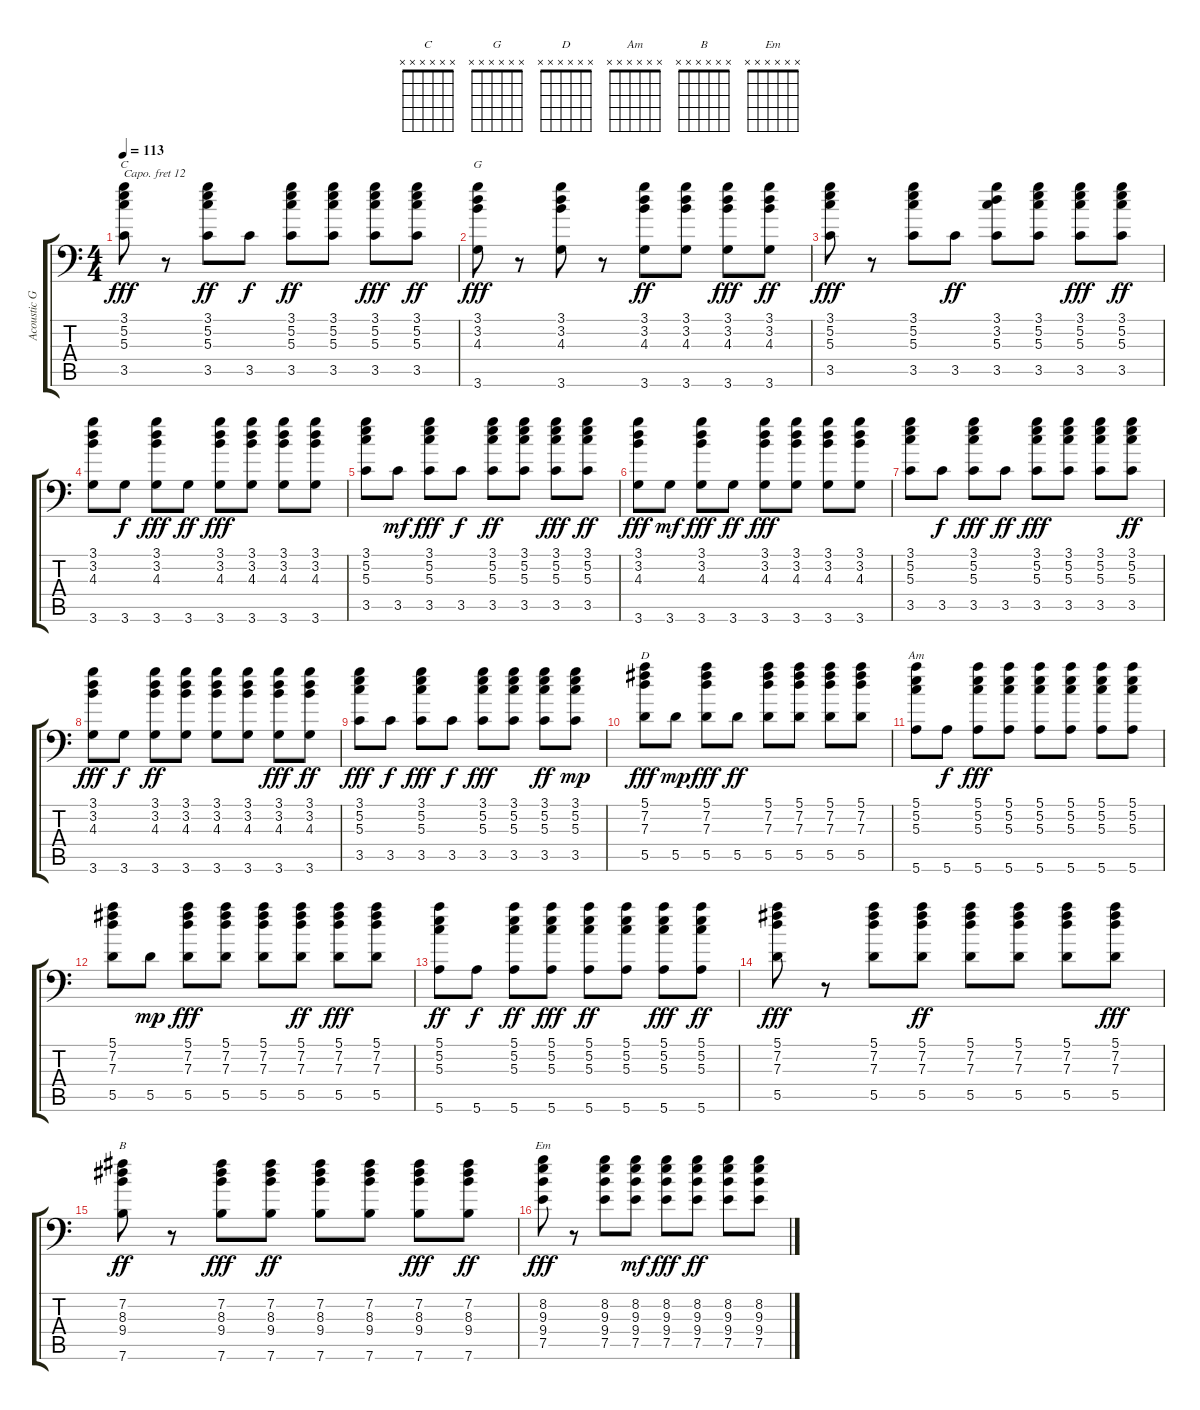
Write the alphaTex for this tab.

\track ("Acoustic Guitar" "Acoustic G") {instrument acousticguitarsteel}
\staff {score tabs}
\capo 12
\tuning (E3 B2 G2 D2 A1 E1) {hide}
\chord ("C" x x x x x x) {firstfret 0}
\chord ("G" x x x x x x) {firstfret 0}
\chord ("D" x x x x x x) {firstfret 0}
\chord ("Am" x x x x x x) {firstfret 0}
\chord ("B" x x x x x x) {firstfret 0}
\chord ("Em" x x x x x x) {firstfret 0}
\ts (4 4)
\tempo 113
\clef f4
\ks c
(3.1 5.2 5.3 3.5).8{ch "C" dy fff} r.8 (3.1 5.2 5.3 3.5).8{dy ff} 3.5.8{dy f} (3.1 5.2 5.3 3.5).8{dy ff} (3.1 5.2 5.3 3.5).8 (3.1 5.2 5.3 3.5).8{dy fff} (3.1 5.2 5.3 3.5).8{dy ff} |
(3.1 3.2 4.3 3.6).8{ch "G" dy fff} r.8 (3.1 3.2 4.3 3.6).8 r.8 (3.1 3.2 4.3 3.6).8{dy ff} (3.1 3.2 4.3 3.6).8 (3.1 3.2 4.3 3.6).8{dy fff} (3.1 3.2 4.3 3.6).8{dy ff} |
(3.1 5.2 5.3 3.5).8{dy fff} r.8 (3.1 5.2 5.3 3.5).8 3.5.8{dy ff} (3.1 3.2 5.3 3.5).8 (3.1 5.2 5.3 3.5).8 (3.1 5.2 5.3 3.5).8{dy fff} (3.1 5.2 5.3 3.5).8{dy ff} |
(3.1 3.2 4.3 3.6).8 3.6.8{dy f} (3.1 3.2 4.3 3.6).8{dy fff} 3.6.8{dy ff} (3.1 3.2 4.3 3.6).8{dy fff} (3.1 3.2 4.3 3.6).8 (3.1 3.2 4.3 3.6).8 (3.1 3.2 4.3 3.6).8 |
(3.1 5.2 5.3 3.5).8 3.5.8{dy mf} (3.1 5.2 5.3 3.5).8{dy fff} 3.5.8{dy f} (3.1 5.2 5.3 3.5).8{dy ff} (3.1 5.2 5.3 3.5).8 (3.1 5.2 5.3 3.5).8{dy fff} (3.1 5.2 5.3 3.5).8{dy ff} |
(3.1 3.2 4.3 3.6).8{dy fff} 3.6.8{dy mf} (3.1 3.2 4.3 3.6).8{dy fff} 3.6.8{dy ff} (3.1 3.2 4.3 3.6).8{dy fff} (3.1 3.2 4.3 3.6).8 (3.1 3.2 4.3 3.6).8 (3.1 3.2 4.3 3.6).8 |
(3.1 5.2 5.3 3.5).8 3.5.8{dy f} (3.1 5.2 5.3 3.5).8{dy fff} 3.5.8{dy ff} (3.1 5.2 5.3 3.5).8{dy fff} (3.1 5.2 5.3 3.5).8 (3.1 5.2 5.3 3.5).8 (3.1 5.2 5.3 3.5).8{dy ff} |
(3.1 3.2 4.3 3.6).8{dy fff} 3.6.8{dy f} (3.1 3.2 4.3 3.6).8{dy ff} (3.1 3.2 4.3 3.6).8 (3.1 3.2 4.3 3.6).8 (3.1 3.2 4.3 3.6).8 (3.1 3.2 4.3 3.6).8{dy fff} (3.1 3.2 4.3 3.6).8{dy ff} |
(3.1 5.2 5.3 3.5).8{dy fff} 3.5.8{dy f} (3.1 5.2 5.3 3.5).8{dy fff} 3.5.8{dy f} (3.1 5.2 5.3 3.5).8{dy fff} (3.1 5.2 5.3 3.5).8 (3.1 5.2 5.3 3.5).8{dy ff} (3.1 5.2 5.3 3.5).8{dy mp} |
(5.1 7.2 7.3 5.5).8{ch "D" dy fff} 5.5.8{dy mp} (5.1 7.2 7.3 5.5).8{dy fff} 5.5.8{dy ff} (5.1 7.2 7.3 5.5).8 (5.1 7.2 7.3 5.5).8 (5.1 7.2 7.3 5.5).8 (5.1 7.2 7.3 5.5).8 |
(5.1 5.2 5.3 5.6).8{ch "Am"} 5.6.8{dy f} (5.1 5.2 5.3 5.6).8{dy fff} (5.1 5.2 5.3 5.6).8 (5.1 5.2 5.3 5.6).8 (5.1 5.2 5.3 5.6).8 (5.1 5.2 5.3 5.6).8 (5.1 5.2 5.3 5.6).8 |
(5.1 7.2 7.3 5.5).8 5.5.8{dy mp} (5.1 7.2 7.3 5.5).8{dy fff} (5.1 7.2 7.3 5.5).8 (5.1 7.2 7.3 5.5).8 (5.1 7.2 7.3 5.5).8{dy ff} (5.1 7.2 7.3 5.5).8{dy fff} (5.1 7.2 7.3 5.5).8 |
(5.1 5.2 5.3 5.6).8{dy ff} 5.6.8{dy f} (5.1 5.2 5.3 5.6).8{dy ff} (5.1 5.2 5.3 5.6).8{dy fff} (5.1 5.2 5.3 5.6).8{dy ff} (5.1 5.2 5.3 5.6).8 (5.1 5.2 5.3 5.6).8{dy fff} (5.1 5.2 5.3 5.6).8{dy ff} |
(5.1 7.2 7.3 5.5).8{dy fff} r.8 (5.1 7.2 7.3 5.5).8 (5.1 7.2 7.3 5.5).8{dy ff} (5.1 7.2 7.3 5.5).8 (5.1 7.2 7.3 5.5).8 (5.1 7.2 7.3 5.5).8 (5.1 7.2 7.3 5.5).8{dy fff} |
(7.2 8.3 9.4 7.6).8{ch "B" dy ff} r.8 (7.2 8.3 9.4 7.6).8{dy fff} (7.2 8.3 9.4 7.6).8{dy ff} (7.2 8.3 9.4 7.6).8 (7.2 8.3 9.4 7.6).8 (7.2 8.3 9.4 7.6).8{dy fff} (7.2 8.3 9.4 7.6).8{dy ff} |
(8.2 9.3 9.4 7.5).8{ch "Em" dy fff} r.8 (8.2 9.3 9.4 7.5).8 (8.2 9.3 9.4 7.5).8{dy mf} (8.2 9.3 9.4 7.5).8{dy fff} (8.2 9.3 9.4 7.5).8{dy ff} (8.2 9.3 9.4 7.5).8 (8.2 9.3 9.4 7.5).8
